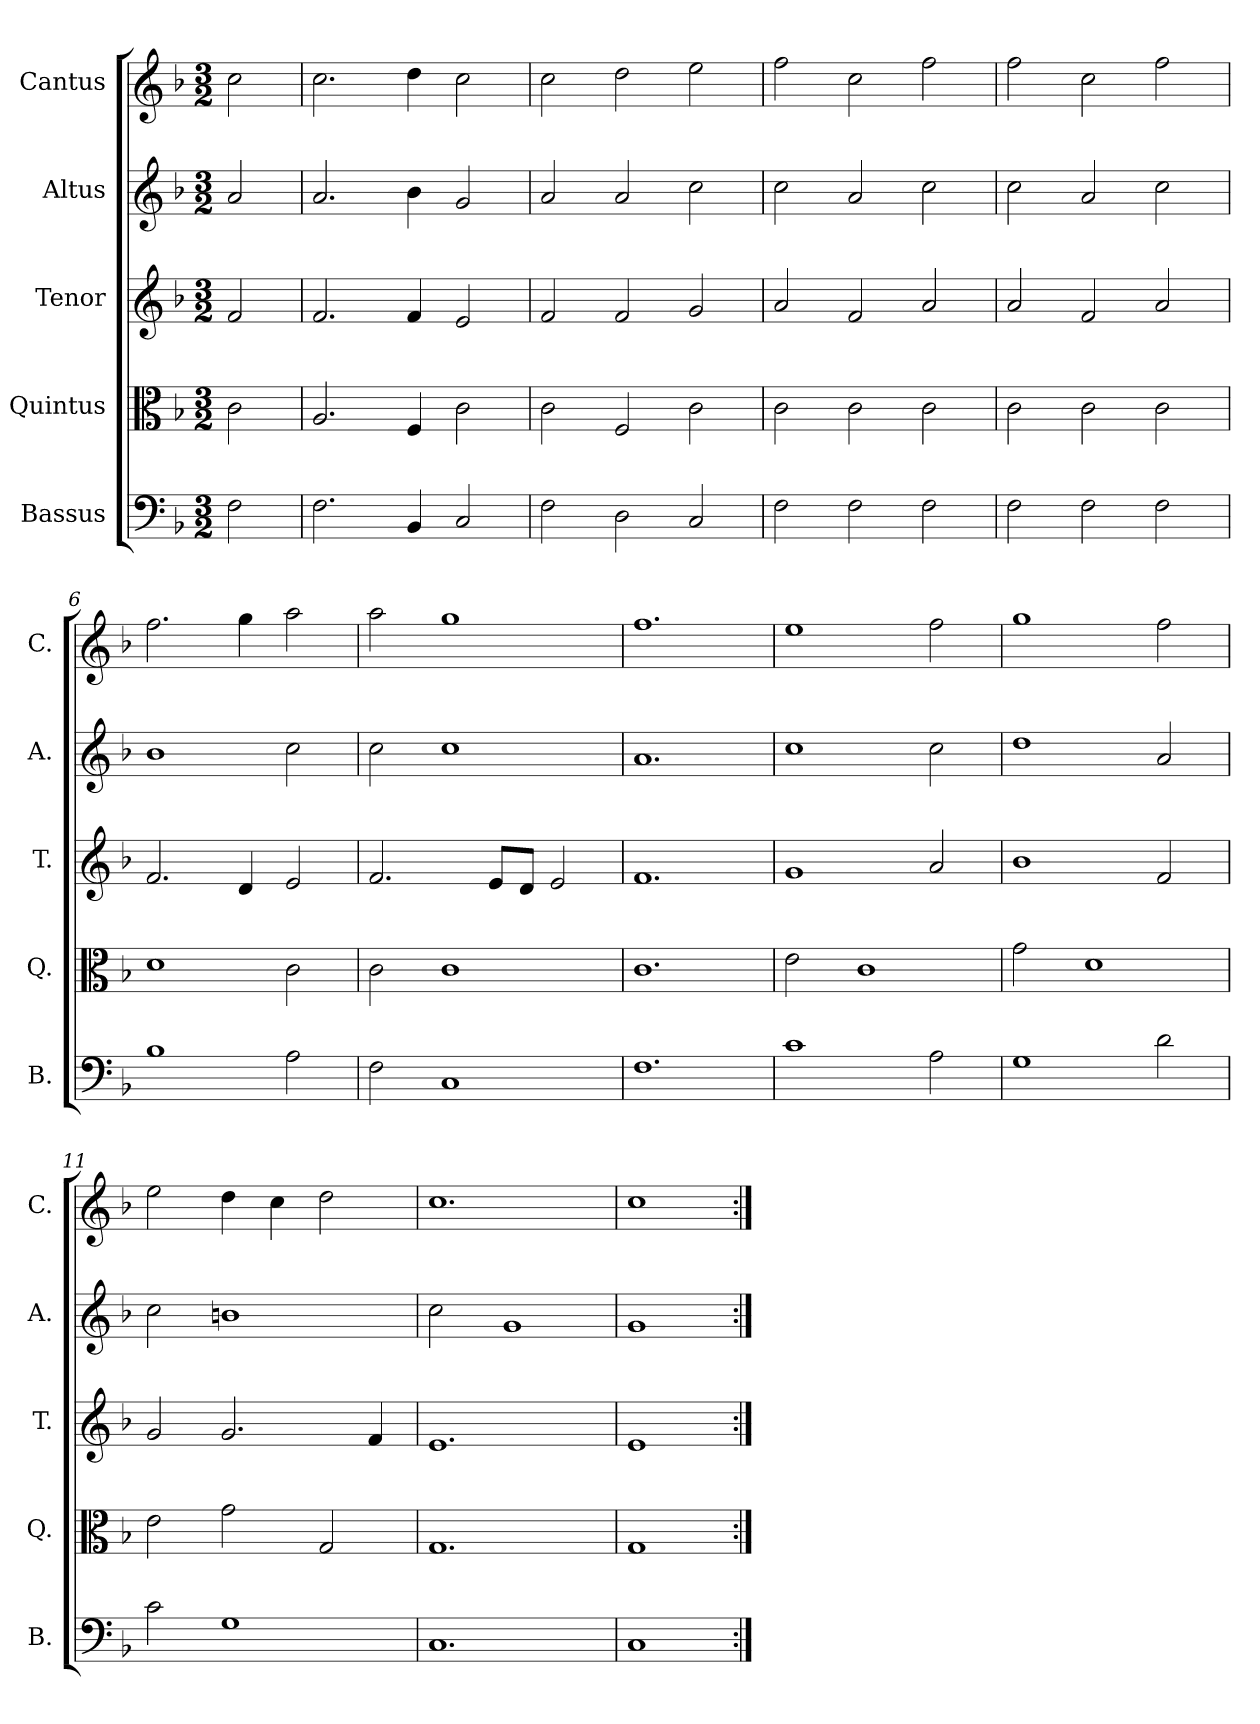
**kern	**kern	**kern	**kern	**kern
*part5	*part4	*part3	*part2	*part1
*staff5	*staff4	*staff3	*staff2	*staff1
*I"Bassus	*I"Quintus	*I"Tenor	*I"Altus	*I"Cantus
*I'B.	*I'Q.	*I'T.	*I'A.	*I'C.
*clefF4	*clefC3	*clefG2	*clefG2	*clefG2
*k[b-]	*k[b-]	*k[b-]	*k[b-]	*k[b-]
*F:	*F:	*F:	*F:	*F:
*M3/2	*M3/2	*M3/2	*M3/2	*M3/2
=1	=1	=1	=1	=1
2F\	2c\	2f/	2a/	2cc\
=2	=2	=2	=2	=2
2.F\	2.A/	2.f/	2.a/	2.cc\
4BB-/	4F/	4f/	4b-\	4dd\
2C/	2c\	2e/	2g/	2cc\
=3	=3	=3	=3	=3
2F\	2c\	2f/	2a/	2cc\
2D\	2F/	2f/	2a/	2dd\
2C/	2c\	2g/	2cc\	2ee\
=4	=4	=4	=4	=4
2F\	2c\	2a/	2cc\	2ff\
2F\	2c\	2f/	2a/	2cc\
2F\	2c\	2a/	2cc\	2ff\
=5	=5	=5	=5	=5
2F\	2c\	2a/	2cc\	2ff\
2F\	2c\	2f/	2a/	2cc\
2F\	2c\	2a/	2cc\	2ff\
=6	=6	=6	=6	=6
1B-	1d	2.f/	1b-	2.ff\
.	.	4d/	.	4gg\
2A\	2c\	2e/	2cc\	2aa\
!!LO:LB:g=z
=7	=7	=7	=7	=7
2F\	2c\	2.f/	2cc\	2aa\
1C	1c	.	1cc	1gg
.	.	8e/L	.	.
.	.	8d/J	.	.
.	.	2e/	.	.
=8	=8	=8	=8	=8
1.F	1.c	1.f	1.a	1.ff
=9	=9	=9	=9	=9
1c	2e\	1g	1cc	1ee
.	1c	.	.	.
2A\	.	2a/	2cc\	2ff\
=10	=10	=10	=10	=10
1G	2g\	1b-	1dd	1gg
.	1d	.	.	.
2d\	.	2f/	2a/	2ff\
=11	=11	=11	=11	=11
2c\	2e\	2g/	2cc\	2ee\
1G	2g\	2.g/	1bn	4dd\
.	.	.	.	4cc\
.	2G/	.	.	2dd\
.	.	4f/	.	.
=12	=12	=12	=12	=12
1.C	1.G	1.e	2cc\	1.cc
.	.	.	1g	.
=13	=13	=13	=13	=13
1C	1G	1e	1g	1cc
=:|!	=:|!	=:|!	=:|!	=:|!
*-	*-	*-	*-	*-
